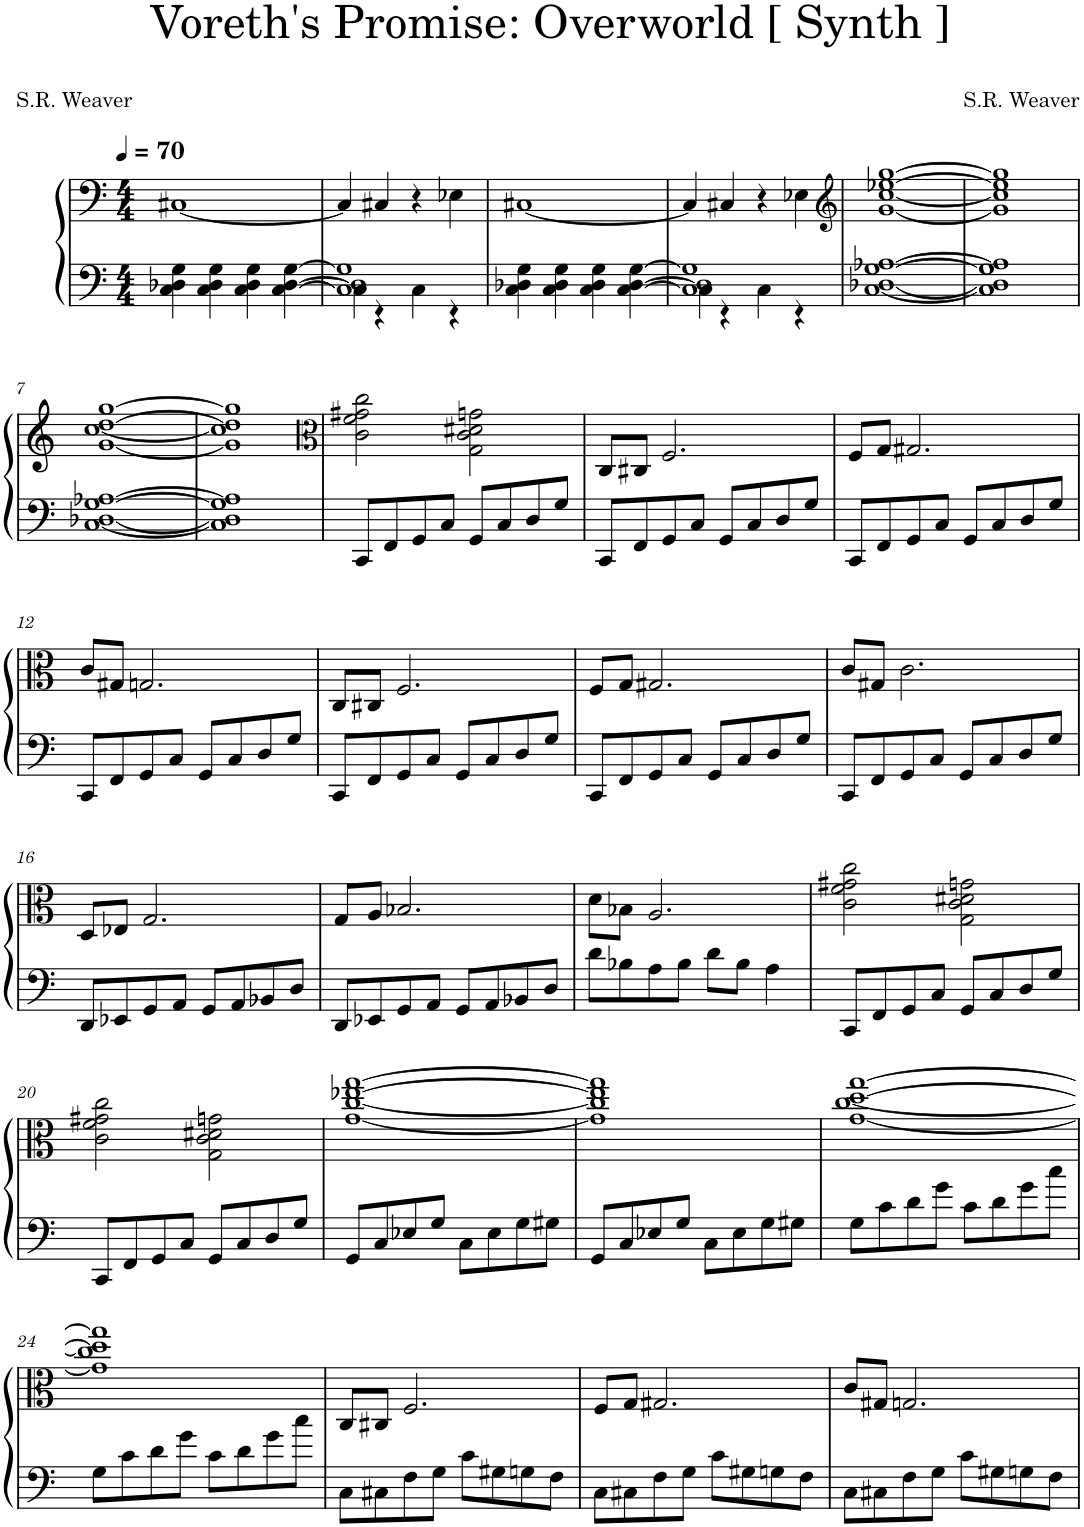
**kern	**kern
*part1	*part1
*staff2	*staff1
*I"Organ	*
*I'Org.	*
*clefF4	*clefF4
*k[]	*k[]
*M4/4	*M4/4
*MM70	*MM70
=1	=1
4C\ 4D-X\ 4G\	[1C#X
4C\ 4D-\ 4G\	.
4C\ 4D-\ 4G\	.
[4C\ [4D-\ [4G\	.
=2	=2
*^	*
1C] 1D-] 1G]	4C\	4C#/]
.	4r	4C#X/
.	4C\	4r
.	4r	4E-X\
*v	*v	*
=3	=3
4C\ 4D-X\ 4G\	[1C#X
4C\ 4D-\ 4G\	.
4C\ 4D-\ 4G\	.
[4C\ [4D-\ [4G\	.
=4	=4
*^	*
1C] 1D-] 1G]	4C\	4C#/]
.	4r	4C#X/
.	4C\	4r
.	4r	4E-X\
*v	*v	*
=5	=5
*	*clefG2
[1C [1D-X [1G [1A-X	[1g [1cc [1ee-X [1gg
=6	=6
1C] 1D-] 1G] 1A-]	1g] 1cc] 1ee-] 1gg]
!!LO:LB:g=z
=7	=7
[1C [1D-X [1G [1A-X	[1g [1cc [1dd [1gg
=8	=8
1C] 1D-] 1G] 1A-]	1g] 1cc] 1dd] 1gg]
=9	=9
*	*clefC3
8CC/L	2c\ 2f\ 2g#X\ 2cc\
8FF/	.
8GG/	.
8C/J	.
8GG/L	2G\ 2c\ 2d#X\ 2gn\
8C/	.
8D/	.
8G/J	.
=10	=10
8CC/L	8C/L
8FF/	8C#X/J
8GG/	2.F/
8C/J	.
8GG/L	.
8C/	.
8D/	.
8G/J	.
=11	=11
8CC/L	8F/L
8FF/	8G/J
8GG/	2.G#X/
8C/J	.
8GG/L	.
8C/	.
8D/	.
8G/J	.
!!LO:LB:g=z
=12	=12
8CC/L	8c/L
8FF/	8G#X/J
8GG/	2.Gn/
8C/J	.
8GG/L	.
8C/	.
8D/	.
8G/J	.
=13	=13
8CC/L	8C/L
8FF/	8C#X/J
8GG/	2.F/
8C/J	.
8GG/L	.
8C/	.
8D/	.
8G/J	.
=14	=14
8CC/L	8F/L
8FF/	8G/J
8GG/	2.G#X/
8C/J	.
8GG/L	.
8C/	.
8D/	.
8G/J	.
=15	=15
8CC/L	8c/L
8FF/	8G#X/J
8GG/	2.c\
8C/J	.
8GG/L	.
8C/	.
8D/	.
8G/J	.
!!LO:LB:g=z
=16	=16
8DD/L	8D/L
8EE-X/	8E-X/J
8GG/	2.G/
8AA/J	.
8GG/L	.
8AA/	.
8BB-X/	.
8D/J	.
=17	=17
8DD/L	8G/L
8EE-X/	8A/J
8GG/	2.B-X/
8AA/J	.
8GG/L	.
8AA/	.
8BB-X/	.
8D/J	.
=18	=18
8d\L	8d\L
8B-X\	8B-X\J
8A\	2.A/
8B-\J	.
8d\L	.
8B-\J	.
4A\	.
=19	=19
8CC/L	2c\ 2f\ 2g#X\ 2cc\
8FF/	.
8GG/	.
8C/J	.
8GG/L	2G\ 2c\ 2d#X\ 2gn\
8C/	.
8D/	.
8G/J	.
!!LO:LB:g=z
=20	=20
8CC/L	2c\ 2f\ 2g#X\ 2cc\
8FF/	.
8GG/	.
8C/J	.
8GG/L	2G\ 2c\ 2d#X\ 2gn\
8C/	.
8D/	.
8G/J	.
=21	=21
8GG/L	[1g [1cc [1ee-X [1gg
8C/	.
8E-X/	.
8G/J	.
8C\L	.
8E-\	.
8G\	.
8G#X\J	.
=22	=22
8GG/L	1g] 1cc] 1ee-] 1gg]
8C/	.
8E-X/	.
8G/J	.
8C\L	.
8E-\	.
8G\	.
8G#X\J	.
=23	=23
8G\L	[1g [1cc [1dd [1gg
8c\	.
8d\	.
8g\J	.
8c\L	.
8d\	.
8g\	.
8cc\J	.
!!LO:LB:g=z
=24	=24
8G\L	1g] 1cc] 1dd] 1gg]
8c\	.
8d\	.
8g\J	.
8c\L	.
8d\	.
8g\	.
8cc\J	.
=25	=25
8C\L	8C/L
8C#X\	8C#X/J
8F\	2.F/
8G\J	.
8c\L	.
8G#X\	.
8Gn\	.
8F\J	.
=26	=26
8C\L	8F/L
8C#X\	8G/J
8F\	2.G#X/
8G\J	.
8c\L	.
8G#X\	.
8Gn\	.
8F\J	.
=27	=27
8C\L	8c/L
8C#X\	8G#X/J
8F\	2.Gn/
8G\J	.
8c\L	.
8G#X\	.
8Gn\	.
8F\J	.
=	=
*-	*-
